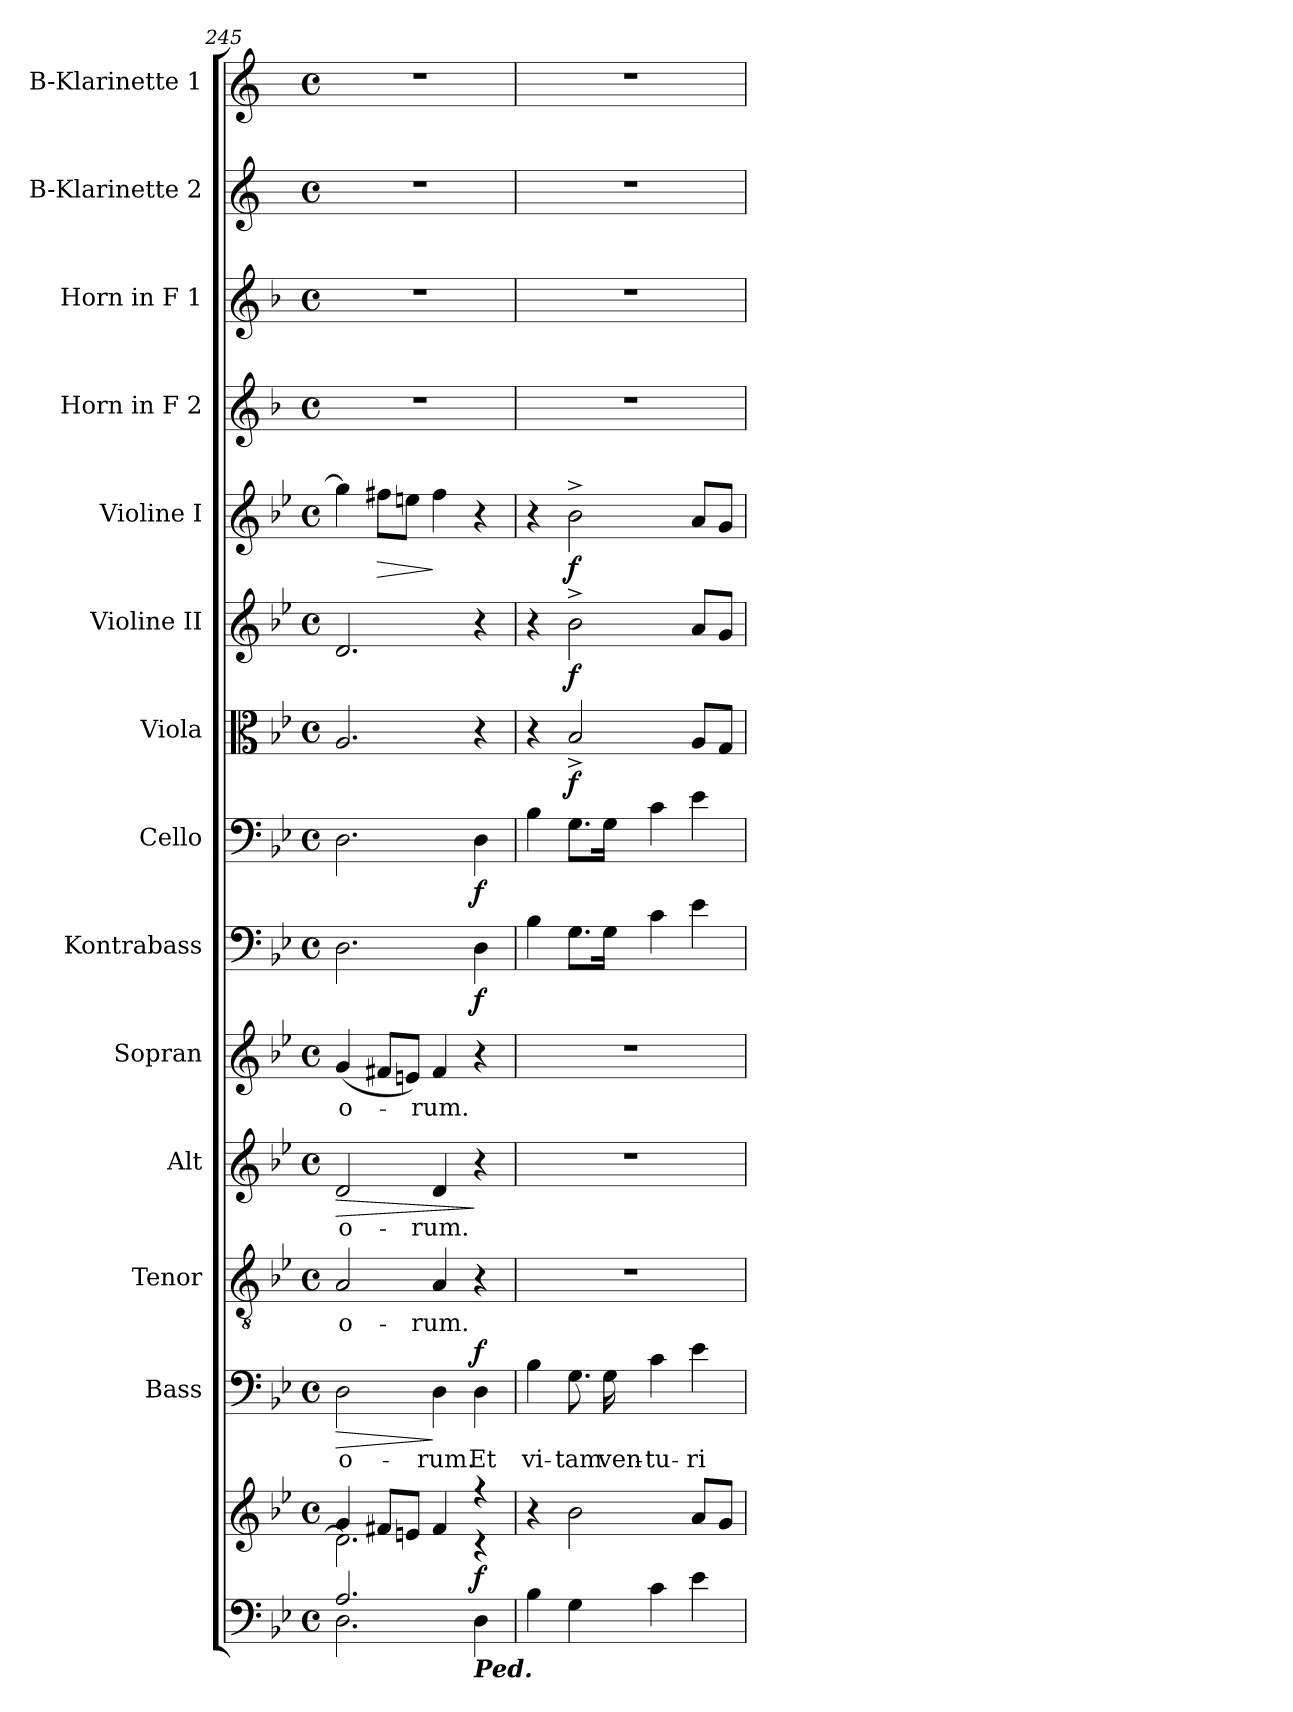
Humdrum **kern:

**kern	**kern	**dynam	**kern	**text	**dynam	**kern	**text	**kern	**text	**dynam	**kern	**text	**kern	**dynam	**kern	**dynam	**kern	**dynam	**kern	**dynam	**kern	**dynam	**kern	**kern	**kern	**kern
*part14	*part14	*part14	*part13	*part13	*part13	*part12	*part12	*part11	*part11	*part11	*part10	*part10	*part9	*part9	*part8	*part8	*part7	*part7	*part6	*part6	*part5	*part5	*part4	*part3	*part2	*part1
*staff15	*staff14	*staff14/15	*staff13	*staff13	*staff13	*staff12	*staff12	*staff11	*staff11	*staff11	*staff10	*staff10	*staff9	*staff9	*staff8	*staff8	*staff7	*staff7	*staff6	*staff6	*staff5	*staff5	*staff4	*staff3	*staff2	*staff1
*	*	*	*I"Bass	*	*	*I"Tenor	*	*I"Alt	*	*	*I"Sopran	*	*I"Kontrabass	*	*I"Cello	*	*I"Viola	*	*I"Violine II	*	*I"Violine I	*	*I"Horn in F 2	*I"Horn in F 1	*I"B-Klarinette 2	*I"B-Klarinette 1
*	*	*	*I'B.	*	*	*I'T.	*	*I'A.	*	*	*I'S.	*	*I'Kb.	*	*	*	*I'Vla.	*	*I'Vl. II	*	*I'Vl. I	*	*	*	*I'B Kl. 2	*I'B Kl. 1
!!LO:PB:g=z
*clefF4	*clefG2	*	*clefF4	*	*	*clefGv2	*	*clefG2	*	*	*clefG2	*	*clefF4	*	*clefF4	*	*clefC3	*	*clefG2	*	*clefG2	*	*clefG2	*clefG2	*clefG2	*clefG2
*	*	*	*	*	*	*	*	*	*	*	*	*	*ITrd7c12	*	*	*	*	*	*	*	*	*	*ITrd4c7	*ITrd4c7	*ITrd1c2	*ITrd1c2
*k[b-e-]	*k[b-e-]	*	*k[b-e-]	*	*	*k[b-e-]	*	*k[b-e-]	*	*	*k[b-e-]	*	*k[b-e-]	*	*k[b-e-]	*	*k[b-e-]	*	*k[b-e-]	*	*k[b-e-]	*	*k[b-e-]	*k[b-e-]	*k[b-e-]	*k[b-e-]
*B-:	*B-:	*	*B-:	*	*	*B-:	*	*B-:	*	*	*B-:	*	*B-:	*	*B-:	*	*B-:	*	*B-:	*	*B-:	*	*B-:	*B-:	*B-:	*B-:
*M4/4	*M4/4	*	*M4/4	*	*	*M4/4	*	*M4/4	*	*	*M4/4	*	*M4/4	*	*M4/4	*	*M4/4	*	*M4/4	*	*M4/4	*	*M4/4	*M4/4	*M4/4	*M4/4
*met(c)	*met(c)	*	*met(c)	*	*	*met(c)	*	*met(c)	*	*	*met(c)	*	*met(c)	*	*met(c)	*	*met(c)	*	*met(c)	*	*met(c)	*	*met(c)	*met(c)	*met(c)	*met(c)
=245	=245	=245	=245	=245	=245	=245	=245	=245	=245	=245	=245	=245	=245	=245	=245	=245	=245	=245	=245	=245	=245	=245	=245	=245	=245	=245
*^	*^	*	*	*	*	*	*	*	*	*	*	*	*	*	*	*	*	*	*	*	*	*	*	*	*	*
!	!	!	!	!	!	!LO:LY:b	!LO:HP:b	!	!LO:LY:b	!	!LO:LY:b	!LO:HP:b	!	!LO:LY:b	!	!	!	!	!	!	!	!	!	!	!	!	!	!
2.A/	2.D\	4g/	2.d\]	.	2D\	-o-	>	2A/	-o-	2d/	-o-	>	(<4g/	-o-	2.DD\	.	2.D\	.	2.A/	.	2.d/	.	4gg\]	.	1r	1r	1r	1r
!	!	!	!	!	!	!	!	!	!	!	!	!	!	!	!	!	!	!	!	!	!	!	!	!LO:HP:b	!	!	!	!
.	.	8f#X/L	.	.	.	.	.	.	.	.	.	.	8f#X/L	.	.	.	.	.	.	.	.	.	8ff#X\L	>	.	.	.	.
.	.	8en/J	.	.	.	.	.	.	.	.	.	.	8en/J)	.	.	.	.	.	.	.	.	.	8een\J	.	.	.	.	.
!	!	!	!	!	!	!LO:LY:b	!	!	!LO:LY:b	!	!LO:LY:b	!	!	!LO:LY:b	!	!	!	!	!	!	!	!	!	!	!	!	!	!
.	.	4f#/	.	.	4D\	-rum.	]	4A/	-rum.	4d/	-rum.	.	4f#/	-rum.	.	.	.	.	.	.	.	.	4ff#\	]	.	.	.	.
!LO:TX:b:Bi:t=Ped.	!	!	!	!	!	!	!	!	!	!	!	!	!	!	!	!	!	!	!	!	!	!	!	!	!	!	!	!
!	!	!	!	!LO:DY:b	!	!LO:LY:b	!LO:DY:a	!	!	!	!	!	!	!	!	!LO:DY:b	!	!LO:DY:b	!	!	!	!	!	!	!	!	!	!
4ryy	4D\	4r	4r	f	4D\	Et	f	4r	.	4r	.	]	4r	.	4DD\	f	4D\	f	4r	.	4r	.	4r	.	.	.	.	.
=246	=246	=246	=246	=246	=246	=246	=246	=246	=246	=246	=246	=246	=246	=246	=246	=246	=246	=246	=246	=246	=246	=246	=246	=246	=246	=246	=246	=246
!	!	!	!	!	!	!LO:LY:b	!	!	!	!	!	!	!	!	!	!	!	!	!	!	!	!	!	!	!	!	!	!
*v	*v	*	*	*	*	*	*	*	*	*	*	*	*	*	*	*	*	*	*	*	*	*	*	*	*	*	*	*
*	*v	*v	*	*	*	*	*	*	*	*	*	*	*	*	*	*	*	*	*	*	*	*	*	*	*	*	*
4B-\	4r	.	4B-\	vi-	.	1r	.	1r	.	.	1r	.	4BB-\	.	4B-\	.	4r	.	4r	.	4r	.	1r	1r	1r	1r
!	!	!	!	!LO:LY:b	!	!	!	!	!	!	!	!	!	!	!	!	!	!LO:DY:b	!	!LO:DY:b	!	!LO:DY:b	!	!	!	!
4G\	2b-\	.	8.G\	-tam	.	.	.	.	.	.	.	.	8.GG\L	.	8.G\L	.	2B-^</	f	2b-^>\	f	2b-^>\	f	.	.	.	.
!	!	!	!	!LO:LY:b	!	!	!	!	!	!	!	!	!	!	!	!	!	!	!	!	!	!	!	!	!	!
.	.	.	16G\	ven-	.	.	.	.	.	.	.	.	16GG\Jk	.	16G\Jk	.	.	.	.	.	.	.	.	.	.	.
!	!	!	!	!LO:LY:b	!	!	!	!	!	!	!	!	!	!	!	!	!	!	!	!	!	!	!	!	!	!
4c\	.	.	4c\	-tu-	.	.	.	.	.	.	.	.	4C\	.	4c\	.	.	.	.	.	.	.	.	.	.	.
!	!	!	!	!LO:LY:b	!	!	!	!	!	!	!	!	!	!	!	!	!	!	!	!	!	!	!	!	!	!
4e-\	8a/L	.	4e-\	-ri	.	.	.	.	.	.	.	.	4E-\	.	4e-\	.	8A/L	.	8a/L	.	8a/L	.	.	.	.	.
.	8g/J	.	.	.	.	.	.	.	.	.	.	.	.	.	.	.	8G/J	.	8g/J	.	8g/J	.	.	.	.	.
=	=	=	=	=	=	=	=	=	=	=	=	=	=	=	=	=	=	=	=	=	=	=	=	=	=	=
*-	*-	*-	*-	*-	*-	*-	*-	*-	*-	*-	*-	*-	*-	*-	*-	*-	*-	*-	*-	*-	*-	*-	*-	*-	*-	*-
